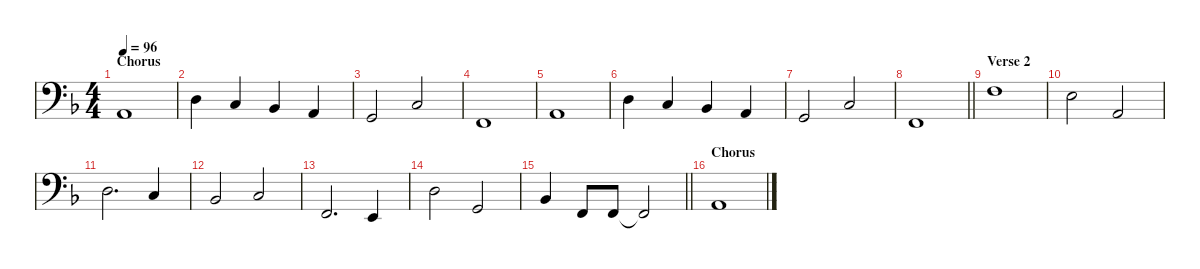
\defaultSystemsLayout 4
\hideDynamics
\bracketExtendMode nobrackets
\singleTrackTrackNamePolicy hidden
\multiTrackTrackNamePolicy hidden
\firstSystemTrackNameMode fullname
\firstSystemTrackNameOrientation horizontal
\otherSystemsTrackNameOrientation horizontal
\track ("Cello" "Cello") {defaultSystemsLayout 4 instrument acousticguitarsteel}
\staff {score}
\tuning (D4 A3 F3 C3 G2 D2)
\displaytranspose 0
\ts (4 4)
\section ("" "Chorus")
\tempo 96
\clef f4
\ks f
2.5{acc forcenatural}.1{dy mf beam Up} |
2.4{acc forcenatural}.4{beam Down} 5.5{acc forcenatural}.4{beam Up} 3.5{acc b}.4{beam Up} 2.5{acc forcenatural}.4{beam Up} |
5.6{acc forcenatural}.2{beam Up} 5.5{acc forcenatural}.2{beam Up} |
3.6{acc forcenatural}.1{beam Up} |
2.5{acc forcenatural}.1{beam Up} |
2.4{acc forcenatural}.4{beam Down} 5.5{acc forcenatural}.4{beam Up} 3.5{acc b}.4{beam Up} 2.5{acc forcenatural}.4{beam Up} |
5.6{acc forcenatural}.2{beam Up} 5.5{acc forcenatural}.2{beam Up} |
\barLineRight lightlight
3.6{acc forcenatural}.1{beam Up} |
\section ("" "Verse 2")
5.4{acc forcenatural}.1{beam Down} |
4.4{acc forcenatural}.2{beam Down} 2.5{acc forcenatural}.2{beam Up} |
2.4{acc forcenatural}.2{d beam Down} 5.5{acc forcenatural}.4{beam Up} |
3.5{acc b}.2{beam Up} 5.5{acc forcenatural}.2{beam Up} |
3.6{acc forcenatural}.2{d beam Up} 2.6{acc forcenatural}.4{beam Up} |
2.4{acc forcenatural}.2{beam Down} 5.6{acc forcenatural}.2{beam Up} |
\barLineRight lightlight
3.5{acc b}.4{beam Up} 3.6{acc forcenatural}.8{beam Up} 3.6{acc forcenatural}.8{beam Up} 3.6{t acc forcenatural}.2{beam Up} |
\section ("" "Chorus")
2.5{acc forcenatural}.1{beam Up}
